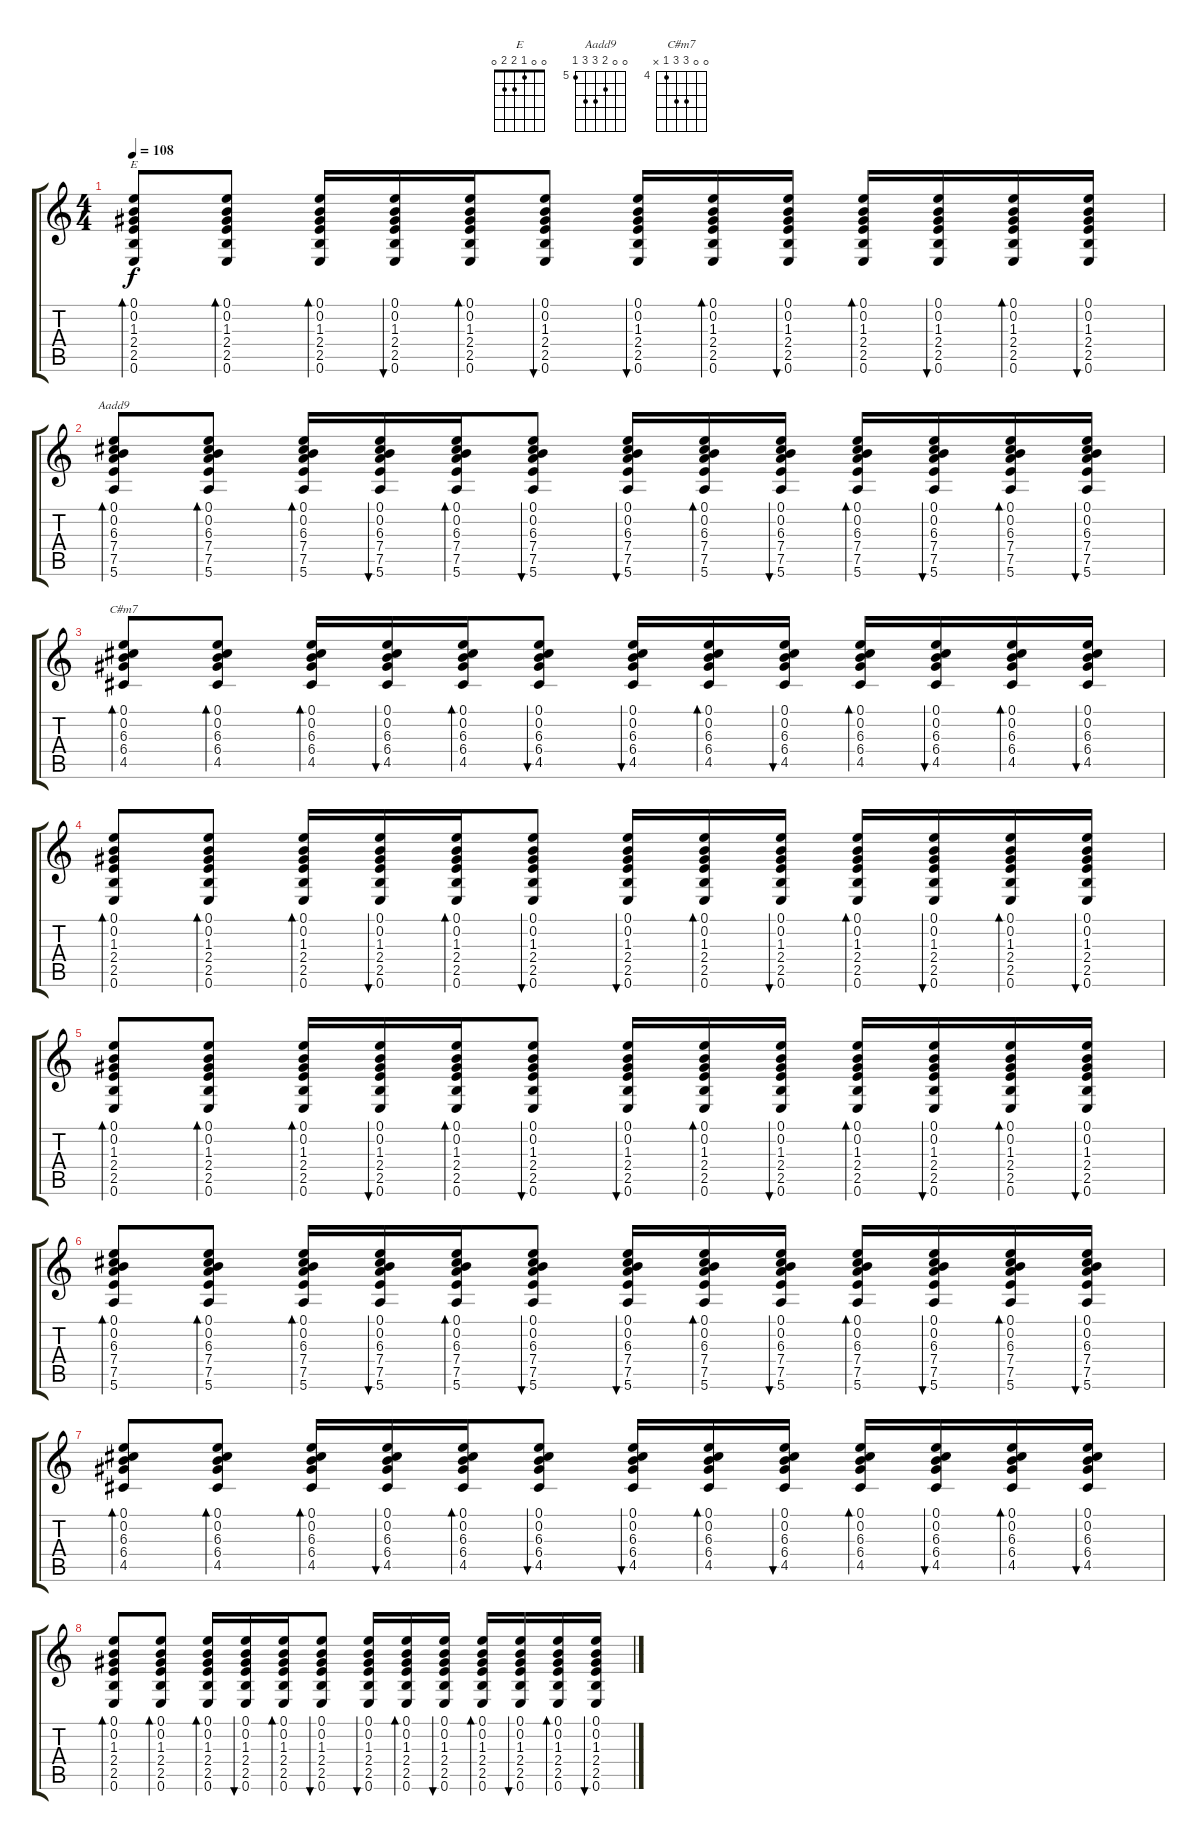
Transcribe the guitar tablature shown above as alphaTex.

\track "" {instrument acousticguitarsteel}
\staff {score tabs}
\tuning (E4 B3 G3 D3 A2 E2) {hide}
\chord ("E" 0 0 1 2 2 0)
\chord ("Aadd9" 0 0 6 7 7 5) {firstfret 5}
\chord ("C#m7" 0 0 6 6 4 x) {firstfret 4}
\ts (4 4)
\tempo 108
\clef g2
\ks c
(0.1 0.2 1.3 2.4 2.5 0.6).8{bd 30 ch "E" dy f} (0.1 0.2 1.3 2.4 2.5 0.6).8{bd 30} (0.1 0.2 1.3 2.4 2.5 0.6).16{bd 30} (0.1 0.2 1.3 2.4 2.5 0.6).16{bu 30} (0.1 0.2 1.3 2.4 2.5 0.6).16{bd 30} (0.1 0.2 1.3 2.4 2.5 0.6).8{bu 30} (0.1 0.2 1.3 2.4 2.5 0.6).16{bu 30} (0.1 0.2 1.3 2.4 2.5 0.6).16{bd 30} (0.1 0.2 1.3 2.4 2.5 0.6).16{bu 30} (0.1 0.2 1.3 2.4 2.5 0.6).16{bd 30} (0.1 0.2 1.3 2.4 2.5 0.6).16{bu 30} (0.1 0.2 1.3 2.4 2.5 0.6).16{bd 30} (0.1 0.2 1.3 2.4 2.5 0.6).16{bu 30} |
(0.1 0.2 6.3 7.4 7.5 5.6).8{bd 30 ch "Aadd9"} (0.1 0.2 6.3 7.4 7.5 5.6).8{bd 30} (0.1 0.2 6.3 7.4 7.5 5.6).16{bd 30} (0.1 0.2 6.3 7.4 7.5 5.6).16{bu 30} (0.1 0.2 6.3 7.4 7.5 5.6).16{bd 30} (0.1 0.2 6.3 7.4 7.5 5.6).8{bu 30} (0.1 0.2 6.3 7.4 7.5 5.6).16{bu 30} (0.1 0.2 6.3 7.4 7.5 5.6).16{bd 30} (0.1 0.2 6.3 7.4 7.5 5.6).16{bu 30} (0.1 0.2 6.3 7.4 7.5 5.6).16{bd 30} (0.1 0.2 6.3 7.4 7.5 5.6).16{bu 30} (0.1 0.2 6.3 7.4 7.5 5.6).16{bd 30} (0.1 0.2 6.3 7.4 7.5 5.6).16{bu 30} |
(0.1 0.2 6.3 6.4 4.5).8{bd 30 ch "C#m7"} (0.1 0.2 6.3 6.4 4.5).8{bd 30} (0.1 0.2 6.3 6.4 4.5).16{bd 30} (0.1 0.2 6.3 6.4 4.5).16{bu 30} (0.1 0.2 6.3 6.4 4.5).16{bd 30} (0.1 0.2 6.3 6.4 4.5).8{bu 30} (0.1 0.2 6.3 6.4 4.5).16{bu 30} (0.1 0.2 6.3 6.4 4.5).16{bd 30} (0.1 0.2 6.3 6.4 4.5).16{bu 30} (0.1 0.2 6.3 6.4 4.5).16{bd 30} (0.1 0.2 6.3 6.4 4.5).16{bu 30} (0.1 0.2 6.3 6.4 4.5).16{bd 30} (0.1 0.2 6.3 6.4 4.5).16{bu 30} |
(0.1 0.2 1.3 2.4 2.5 0.6).8{bd 30} (0.1 0.2 1.3 2.4 2.5 0.6).8{bd 30} (0.1 0.2 1.3 2.4 2.5 0.6).16{bd 30} (0.1 0.2 1.3 2.4 2.5 0.6).16{bu 30} (0.1 0.2 1.3 2.4 2.5 0.6).16{bd 30} (0.1 0.2 1.3 2.4 2.5 0.6).8{bu 30} (0.1 0.2 1.3 2.4 2.5 0.6).16{bu 30} (0.1 0.2 1.3 2.4 2.5 0.6).16{bd 30} (0.1 0.2 1.3 2.4 2.5 0.6).16{bu 30} (0.1 0.2 1.3 2.4 2.5 0.6).16{bd 30} (0.1 0.2 1.3 2.4 2.5 0.6).16{bu 30} (0.1 0.2 1.3 2.4 2.5 0.6).16{bd 30} (0.1 0.2 1.3 2.4 2.5 0.6).16{bu 30} |
(0.1 0.2 1.3 2.4 2.5 0.6).8{bd 30} (0.1 0.2 1.3 2.4 2.5 0.6).8{bd 30} (0.1 0.2 1.3 2.4 2.5 0.6).16{bd 30} (0.1 0.2 1.3 2.4 2.5 0.6).16{bu 30} (0.1 0.2 1.3 2.4 2.5 0.6).16{bd 30} (0.1 0.2 1.3 2.4 2.5 0.6).8{bu 30} (0.1 0.2 1.3 2.4 2.5 0.6).16{bu 30} (0.1 0.2 1.3 2.4 2.5 0.6).16{bd 30} (0.1 0.2 1.3 2.4 2.5 0.6).16{bu 30} (0.1 0.2 1.3 2.4 2.5 0.6).16{bd 30} (0.1 0.2 1.3 2.4 2.5 0.6).16{bu 30} (0.1 0.2 1.3 2.4 2.5 0.6).16{bd 30} (0.1 0.2 1.3 2.4 2.5 0.6).16{bu 30} |
(0.1 0.2 6.3 7.4 7.5 5.6).8{bd 30} (0.1 0.2 6.3 7.4 7.5 5.6).8{bd 30} (0.1 0.2 6.3 7.4 7.5 5.6).16{bd 30} (0.1 0.2 6.3 7.4 7.5 5.6).16{bu 30} (0.1 0.2 6.3 7.4 7.5 5.6).16{bd 30} (0.1 0.2 6.3 7.4 7.5 5.6).8{bu 30} (0.1 0.2 6.3 7.4 7.5 5.6).16{bu 30} (0.1 0.2 6.3 7.4 7.5 5.6).16{bd 30} (0.1 0.2 6.3 7.4 7.5 5.6).16{bu 30} (0.1 0.2 6.3 7.4 7.5 5.6).16{bd 30} (0.1 0.2 6.3 7.4 7.5 5.6).16{bu 30} (0.1 0.2 6.3 7.4 7.5 5.6).16{bd 30} (0.1 0.2 6.3 7.4 7.5 5.6).16{bu 30} |
(0.1 0.2 6.3 6.4 4.5).8{bd 30} (0.1 0.2 6.3 6.4 4.5).8{bd 30} (0.1 0.2 6.3 6.4 4.5).16{bd 30} (0.1 0.2 6.3 6.4 4.5).16{bu 30} (0.1 0.2 6.3 6.4 4.5).16{bd 30} (0.1 0.2 6.3 6.4 4.5).8{bu 30} (0.1 0.2 6.3 6.4 4.5).16{bu 30} (0.1 0.2 6.3 6.4 4.5).16{bd 30} (0.1 0.2 6.3 6.4 4.5).16{bu 30} (0.1 0.2 6.3 6.4 4.5).16{bd 30} (0.1 0.2 6.3 6.4 4.5).16{bu 30} (0.1 0.2 6.3 6.4 4.5).16{bd 30} (0.1 0.2 6.3 6.4 4.5).16{bu 30} |
(0.1 0.2 1.3 2.4 2.5 0.6).8{bd 30} (0.1 0.2 1.3 2.4 2.5 0.6).8{bd 30} (0.1 0.2 1.3 2.4 2.5 0.6).16{bd 30} (0.1 0.2 1.3 2.4 2.5 0.6).16{bu 30} (0.1 0.2 1.3 2.4 2.5 0.6).16{bd 30} (0.1 0.2 1.3 2.4 2.5 0.6).8{bu 30} (0.1 0.2 1.3 2.4 2.5 0.6).16{bu 30} (0.1 0.2 1.3 2.4 2.5 0.6).16{bd 30} (0.1 0.2 1.3 2.4 2.5 0.6).16{bu 30} (0.1 0.2 1.3 2.4 2.5 0.6).16{bd 30} (0.1 0.2 1.3 2.4 2.5 0.6).16{bu 30} (0.1 0.2 1.3 2.4 2.5 0.6).16{bd 30} (0.1 0.2 1.3 2.4 2.5 0.6).16{bu 30}
